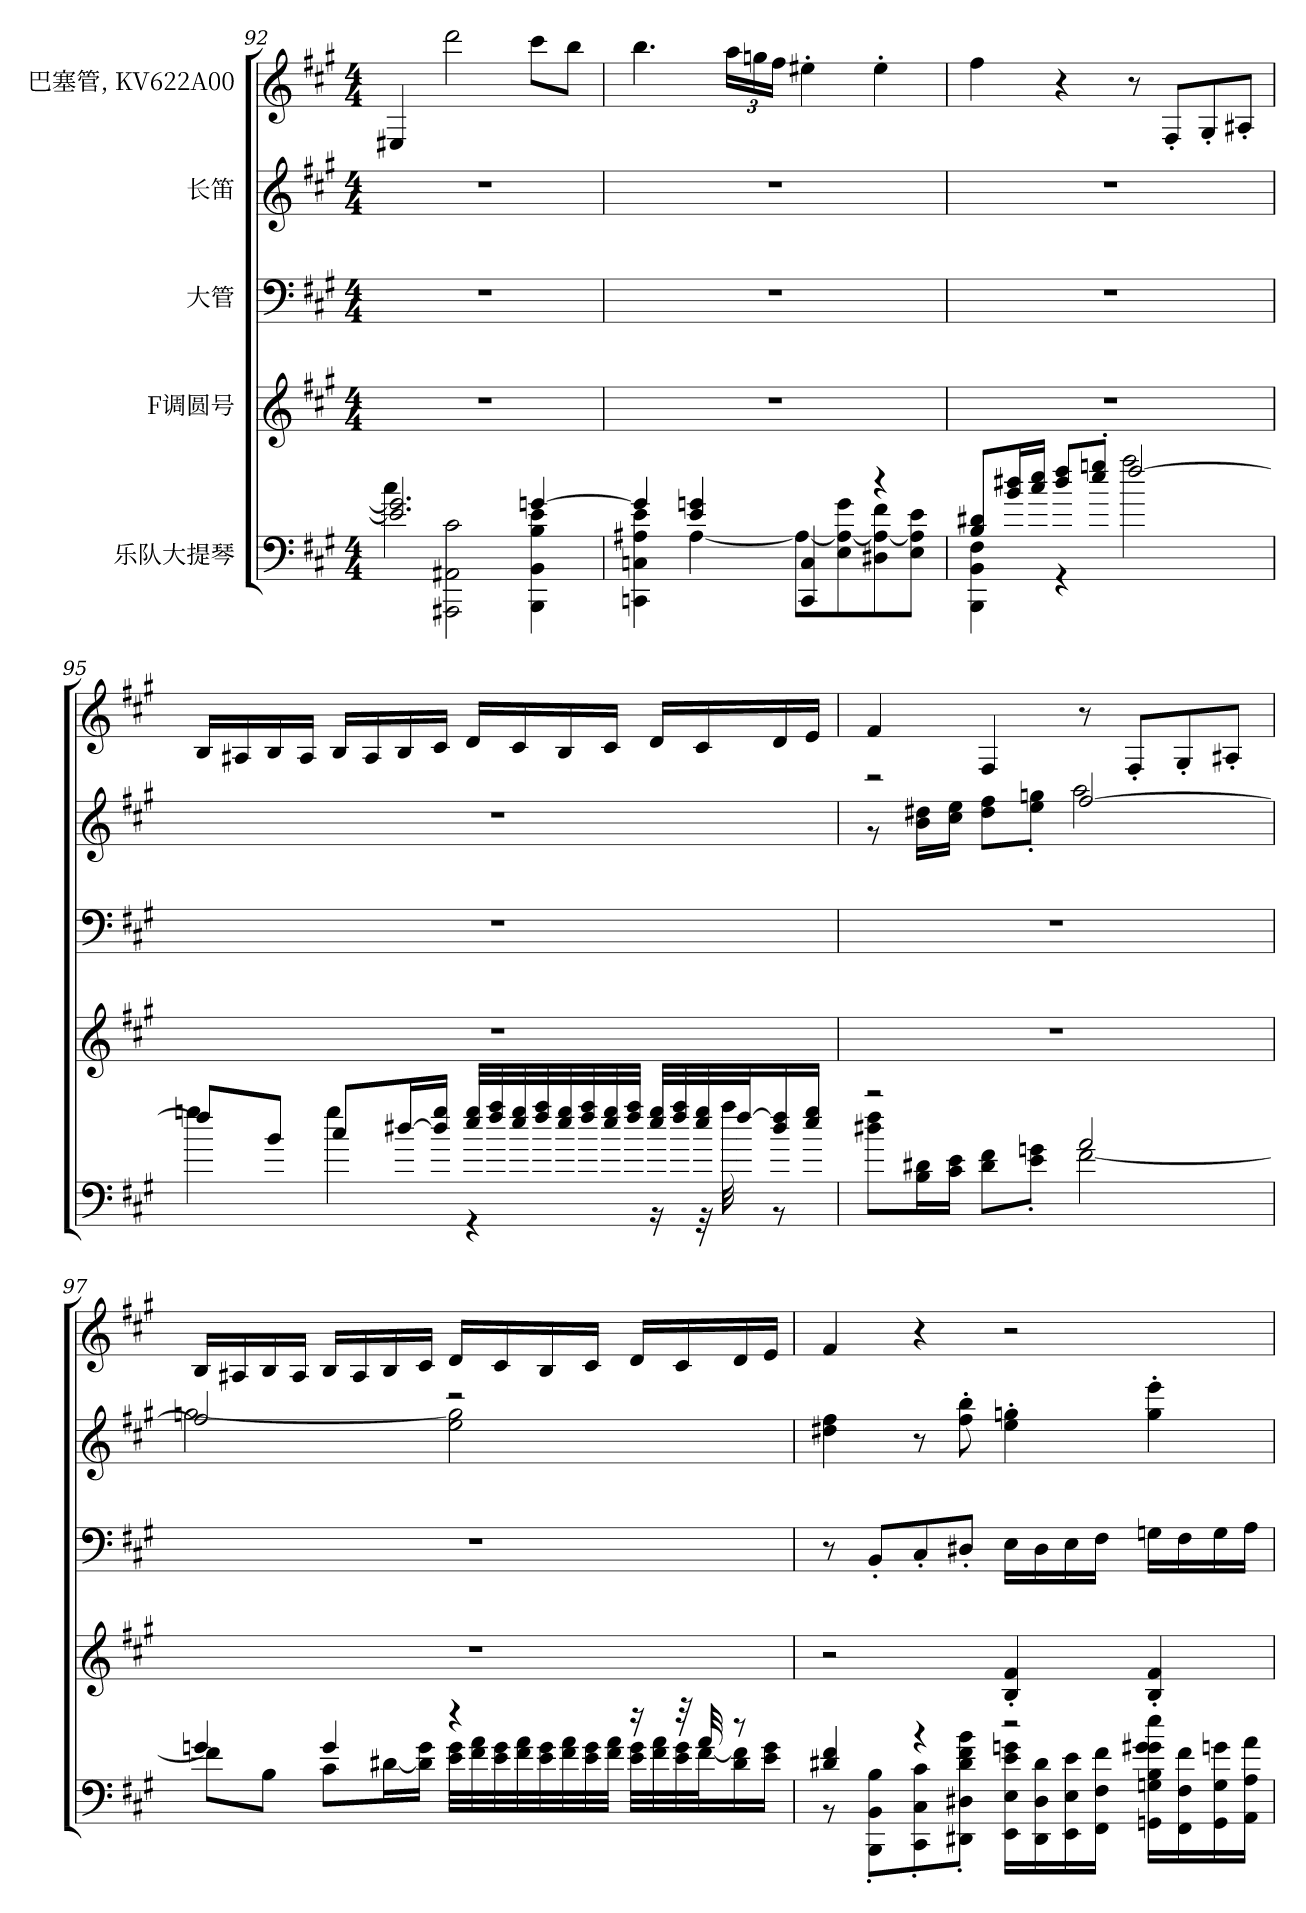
**kern	**kern	**kern	**kern	**kern
*part5	*part4	*part3	*part2	*part1
*staff5	*staff4	*staff3	*staff2	*staff1
*I"乐队大提琴	*I"F调圆号	*I"大管	*I"长笛	*I"巴塞管, KV622A00
*clefF4	*clefG2	*clefF4	*clefG2	*clefG2
*	*ITrd4c7	*	*	*ITrd4c7
*k[f#c#g#]	*k[f#c#]	*k[f#c#g#]	*k[f#c#g#]	*k[f#c#]
*M4/4	*M4/4	*M4/4	*M4/4	*M4/4
=92	=92	=92	=92	=92
*^	*	*	*	*
2.e/] 2.g/]	4cc#\	1r	1r	1r	4AA#X/
.	2AAA#X\ 2AA#X\ 2c#\	.	.	.	2gg\
[4gn/	4BBB\ 4BB\ 4B\ 4e\	.	.	.	8ff#\L
.	.	.	.	.	8ee\J
=93	=93	=93	=93	=93	=93
4g/]	4CCn\ 4Cn\ 4A#X\ 4e\	1r	1r	1r	4.ee\
4e/ 4gn/	[4A#\	.	.	.	.
*	*	*	*	*	*Xbrackettup
.	.	.	.	.	24dd\LL
.	.	.	.	.	24ccn\
.	.	.	.	.	24b\JJ
4CC/ 4C/	8A#\L_	.	.	.	4a#X'\
.	8E\ 8A#\_ 8g\	.	.	.	.
4r	8D#X\ 8A#\_ 8f#\	.	.	.	4a#'\
.	8E\ 8A#\] 8e\J	.	.	.	.
!!LO:LB:g=z
=94	=94	=94	=94	=94	=94
8B/ 8d#X/L	4BBB\ 4BB\ 4F#\	1r	1r	1r	4b\
16b/ 16dd#X/L	.	.	.	.	.
16cc#/ 16ee/JJ	.	.	.	.	.
8dd#/ 8ff#/L	4r	.	.	.	4r
8ee/' 8ggn/'J	.	.	.	.	.
[2ff#/	2aa\	.	.	.	8r
.	.	.	.	.	8BB'/L
.	.	.	.	.	8C#'/
.	.	.	.	.	8D#X'/J
!!LO:PB:g=z
=95	=95	=95	=95	=95	=95
8ff#/L]	4ggn\	1r	1r	1r	16E/LL
.	.	.	.	.	16D#X/
8b/J	.	.	.	.	16E/
.	.	.	.	.	16D#/JJ
8cc#/L	4gg\	.	.	.	16E/LL
.	.	.	.	.	16D#/
[16dd#X/L	.	.	.	.	16E/
16dd#/] 16gg/JJ	.	.	.	.	16F#/JJ
32ee/ 32gg/LLL	4r	.	.	.	16G/LL
32ff#/ 32aa/	.	.	.	.	.
32ee/ 32gg/	.	.	.	.	16F#/
32ff#/ 32aa/	.	.	.	.	.
32ee/ 32gg/	.	.	.	.	16E/
32ff#/ 32aa/	.	.	.	.	.
32ee/ 32gg/	.	.	.	.	16F#/JJ
32ff#/ 32aa/JJJ	.	.	.	.	.
32ee/ 32gg/LLL	16r	.	.	.	16G/LL
32ff#/ 32aa/	.	.	.	.	.
32ee/ 32gg/	32r	.	.	.	16F#/
[32ff#/J	32aa\	.	.	.	.
16dd#/ 16ff#/]	8r	.	.	.	16G/
16ee/ 16gg/JJ	.	.	.	.	16A/JJ
!!LO:LB:g=z
=96	=96	=96	=96	=96	=96
*	*	*	*	*^	*
2r	8dd#X\ 8ff#\L	1r	1r	2r	8r	4B/
.	16B\ 16d#X\L	.	.	.	16b\ 16dd#X\LL	.
.	16c#\ 16e\JJ	.	.	.	16cc#\ 16ee\JJ	.
.	8d#\ 8f#\L	.	.	.	8dd#\ 8ff#\L	4BB/
.	8e\' 8gn\'J	.	.	.	8ee\' 8ggn\'J	.
2a/	[2f#\	.	.	[2ff#/	2aa\	8r
.	.	.	.	.	.	8BB'/L
.	.	.	.	.	.	8C#'/
.	.	.	.	.	.	8D#X'/J
!!LO:PB:g=z
=97	=97	=97	=97	=97	=97	=97
4gn/	8f#\L]	1r	1r	2ff#/]	[2ggn\	16E/LL
.	.	.	.	.	.	16D#X/
.	8B\J	.	.	.	.	16E/
.	.	.	.	.	.	16D#/JJ
4g/	8c#\L	.	.	.	.	16E/LL
.	.	.	.	.	.	16D#/
.	[16d#X\L	.	.	.	.	16E/
.	16d#\] 16g\JJ	.	.	.	.	16F#/JJ
4r	32e\ 32g\LLL	.	.	2r	2ee\ 2gg\]	16G/LL
.	32f#\ 32a\	.	.	.	.	.
.	32e\ 32g\	.	.	.	.	16F#/
.	32f#\ 32a\	.	.	.	.	.
.	32e\ 32g\	.	.	.	.	16E/
.	32f#\ 32a\	.	.	.	.	.
.	32e\ 32g\	.	.	.	.	16F#/JJ
.	32f#\ 32a\JJJ	.	.	.	.	.
16r	32e\ 32g\LLL	.	.	.	.	16G/LL
.	32f#\ 32a\	.	.	.	.	.
32r	32e\ 32g\	.	.	.	.	16F#/
32a/	[32f#\J	.	.	.	.	.
8r	16d#\ 16f#\]	.	.	.	.	16G/
.	16e\ 16g\JJ	.	.	.	.	16A/JJ
*	*	*	*	*v	*v	*
!!LO:LB:g=z
=98	=98	=98	=98	=98	=98
4d#X/ 4f#/	8r	2r	8r	4dd#X\ 4ff#\	4B/
.	8BBB\' 8BB\' 8B\'L	.	8BB'/L	.	.
4r	8CC#\' 8C#\' 8c#\'	.	8C#'/	8r	4r
.	8DD#X\' 8D#X\' 8d#\' 8f#\' 8b\'J	.	8D#X'/J	8ff#\' 8bb\'	.
2r	16EE\ 16E\ 16e\ 16gn\LL	4E/' 4B/'	16E\LL	4ee\' 4ggn\'	2r
.	16DD#\ 16D#\ 16d#\	.	16D#\	.	.
.	16EE\ 16E\ 16e\	.	16E\	.	.
.	16FF#\ 16F#\ 16f#\JJ	.	16F#\JJ	.	.
.	16GGn\ 16Gn\ 16B\ 16g\ 16g#X\ 16ee\LL	4E/' 4B/'	16Gn\LL	4gg\' 4eee\'	.
.	16FF#\ 16F#\ 16f#\	.	16F#\	.	.
.	16GG\ 16G\ 16gn\	.	16G\	.	.
.	16AA\ 16A\ 16a\JJ	.	16A\JJ	.	.
*v	*v	*	*	*	*
=	=	=	=	=
*-	*-	*-	*-	*-
